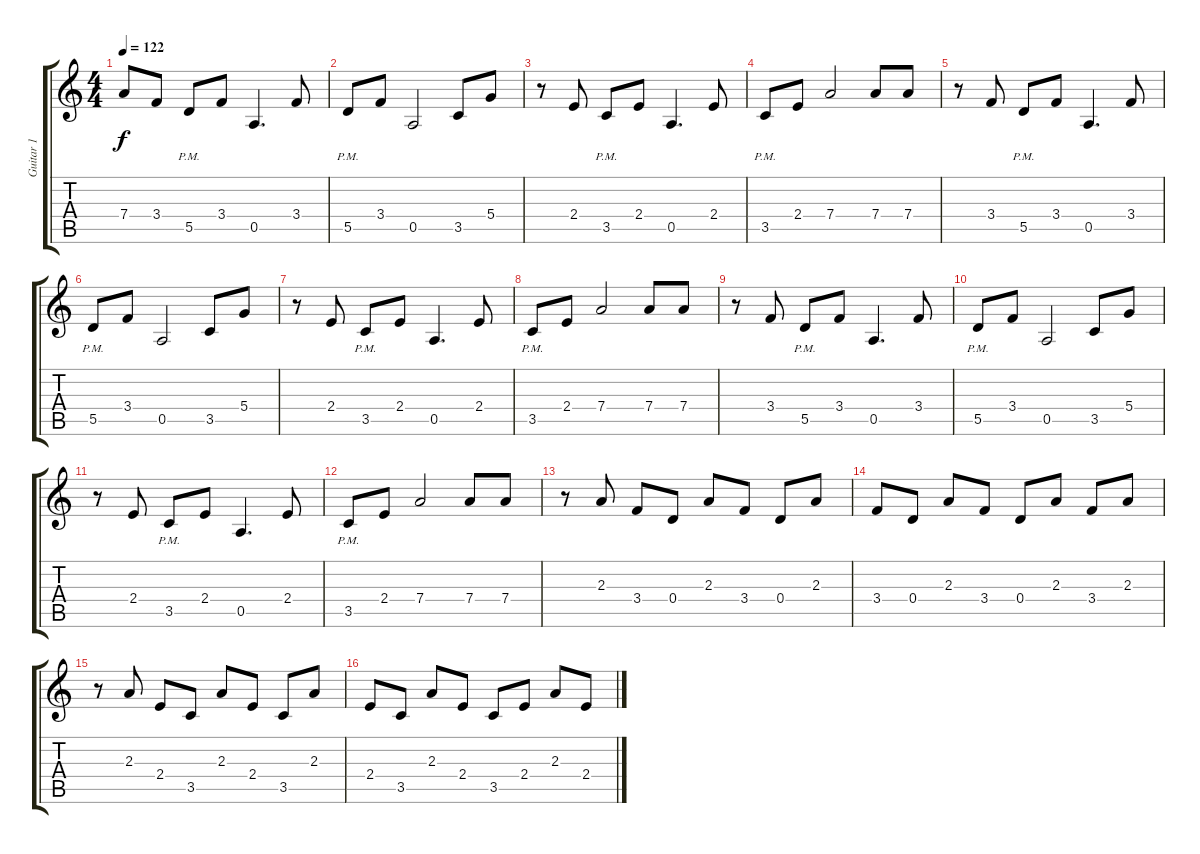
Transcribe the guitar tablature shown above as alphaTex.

\track ("Guitar 1" "Guitar 1") {instrument distortionguitar}
\staff {score tabs}
\tuning (E4 B3 G3 D3 A2 E2) {hide}
\ts (4 4)
\tempo 122
\clef g2
\ks c
7.4{t}.8{dy f} 3.4.8 5.5{pm}.8 3.4.8 0.5.4{d} 3.4.8 |
5.5{pm}.8 3.4.8 0.5.2 3.5.8 5.4.8 |
r.8 2.4.8 3.5{pm}.8 2.4.8 0.5.4{d} 2.4.8 |
3.5{pm}.8 2.4.8 7.4.2 7.4.8 7.4.8 |
r.8 3.4.8 5.5{pm}.8 3.4.8 0.5.4{d} 3.4.8 |
5.5{pm}.8 3.4.8 0.5.2 3.5.8 5.4.8 |
r.8 2.4.8 3.5{pm}.8 2.4.8 0.5.4{d} 2.4.8 |
3.5{pm}.8 2.4.8 7.4.2 7.4.8 7.4.8 |
r.8 3.4.8 5.5{pm}.8 3.4.8 0.5.4{d} 3.4.8 |
5.5{pm}.8 3.4.8 0.5.2 3.5.8 5.4.8 |
r.8 2.4.8 3.5{pm}.8 2.4.8 0.5.4{d} 2.4.8 |
3.5{pm}.8 2.4.8 7.4.2 7.4.8 7.4.8 |
r.8{instrument electricguitarclean} 2.3.8 3.4.8 0.4.8 2.3.8 3.4.8 0.4.8 2.3.8 |
3.4.8 0.4.8 2.3.8 3.4.8 0.4.8 2.3.8 3.4.8 2.3.8 |
r.8 2.3.8 2.4.8 3.5.8 2.3.8 2.4.8 3.5.8 2.3.8 |
2.4.8 3.5.8 2.3.8 2.4.8 3.5.8 2.4.8 2.3.8 2.4.8
